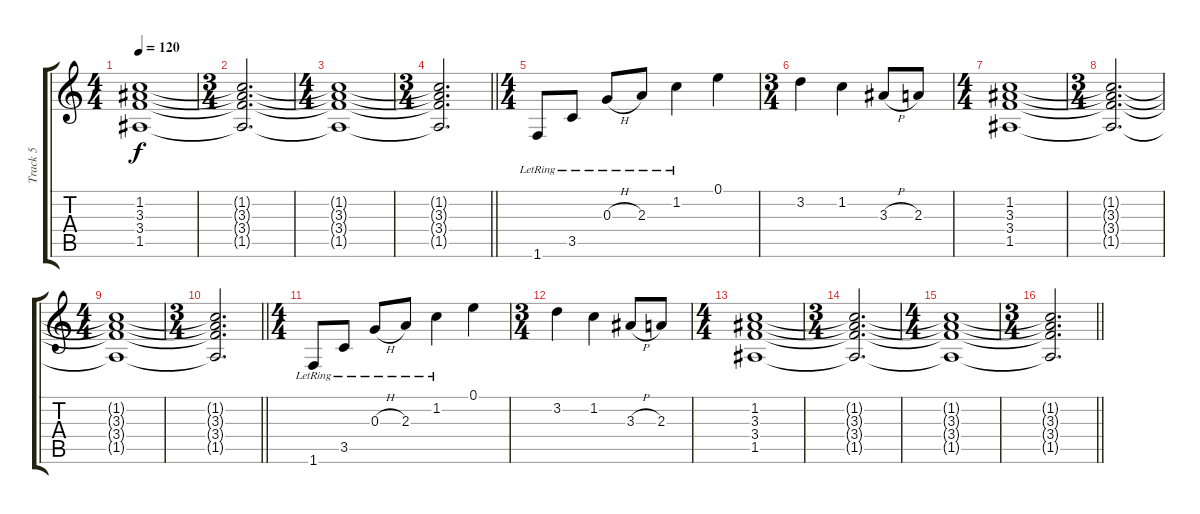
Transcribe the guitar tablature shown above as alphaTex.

\track ("Track 5" "Track 5") {instrument electricguitarjazz}
\staff {score tabs}
\tuning (E4 B3 G3 D3 A2 E2) {hide}
\ts (4 4)
\tempo 120
\clef g2
\ks c
(1.2 3.3 3.4 1.5).1{dy f} |
\ts (3 4)
(1.2{t} 3.3{t} 3.4{t} 1.5{t}).2{d} |
\ts (4 4)
(1.2{t} 3.3{t} 3.4{t} 1.5{t}).1 |
\ts (3 4)
\barLineRight lightlight
(1.2{t} 3.3{t} 3.4{t} 1.5{t}).2{d} |
\ts (4 4)
1.6{lr}.8 3.5{lr}.8 0.3{h lr}.8 2.3{lr}.8 1.2{lr}.4 0.1.4 |
\ts (3 4)
3.2.4 1.2.4 3.3{h}.8 2.3.8 |
\ts (4 4)
(1.2 3.3 3.4 1.5).1 |
\ts (3 4)
(1.2{t} 3.3{t} 3.4{t} 1.5{t}).2{d} |
\ts (4 4)
(1.2{t} 3.3{t} 3.4{t} 1.5{t}).1 |
\ts (3 4)
\barLineRight lightlight
(1.2{t} 3.3{t} 3.4{t} 1.5{t}).2{d} |
\ts (4 4)
1.6{lr}.8 3.5{lr}.8 0.3{h lr}.8 2.3{lr}.8 1.2{lr}.4 0.1.4 |
\ts (3 4)
3.2.4 1.2.4 3.3{h}.8 2.3.8 |
\ts (4 4)
(1.2 3.3 3.4 1.5).1 |
\ts (3 4)
(1.2{t} 3.3{t} 3.4{t} 1.5{t}).2{d} |
\ts (4 4)
(1.2{t} 3.3{t} 3.4{t} 1.5{t}).1 |
\ts (3 4)
\barLineRight lightlight
(1.2{t} 3.3{t} 3.4{t} 1.5{t}).2{d}
